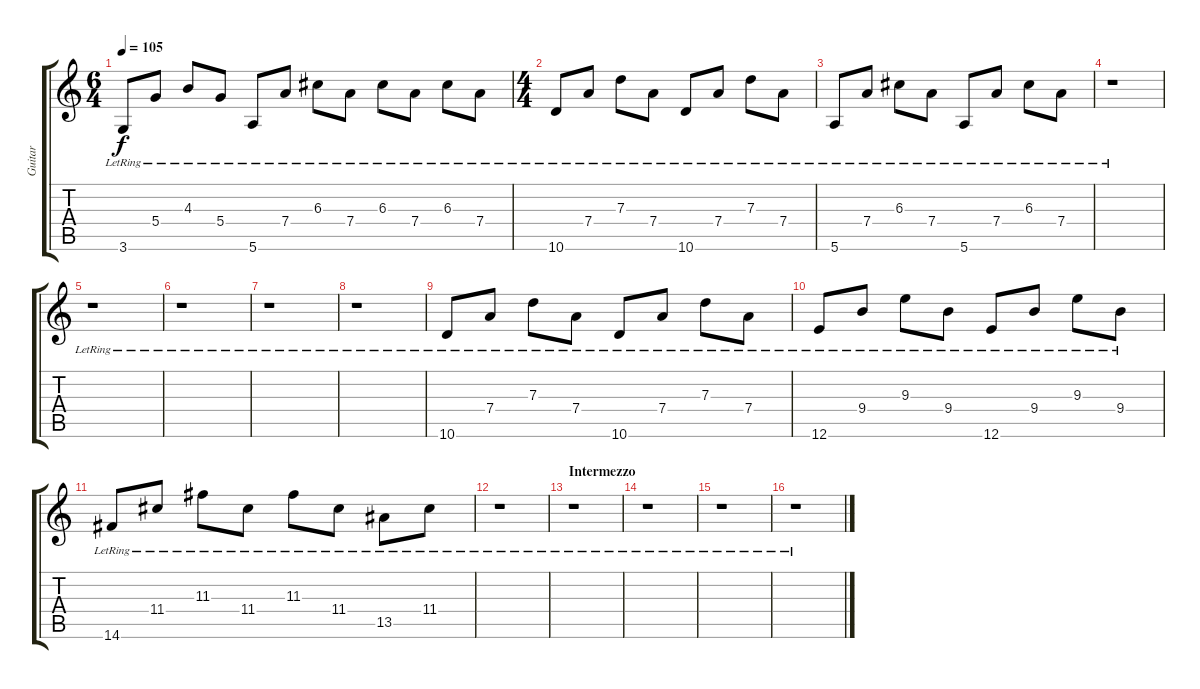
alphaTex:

\track ("Guitar" "Guitar") {instrument acousticguitarsteel}
\staff {score tabs}
\tuning (E4 B3 G3 D3 A2 E2) {hide}
\ts (6 4)
\tempo 105
\clef g2
\ks c
3.6{lr}.8{dy f} 5.4{lr}.8 4.3{lr}.8 5.4{lr}.8 5.6{lr}.8 7.4{lr}.8 6.3{lr}.8 7.4{lr}.8 6.3{lr}.8 7.4{lr}.8 6.3{lr}.8 7.4{lr}.8 |
\ts (4 4)
10.6{lr}.8 7.4{lr}.8 7.3{lr}.8 7.4{lr}.8 10.6{lr}.8 7.4{lr}.8 7.3{lr}.8 7.4{lr}.8 |
5.6{lr}.8 7.4{lr}.8 6.3{lr}.8 7.4{lr}.8 5.6{lr}.8 7.4{lr}.8 6.3{lr}.8 7.4{lr}.8 |
r.1 |
r.1 |
r.1 |
r.1 |
r.1 |
10.6{lr}.8 7.4{lr}.8 7.3{lr}.8 7.4{lr}.8 10.6{lr}.8 7.4{lr}.8 7.3{lr}.8 7.4{lr}.8 |
12.6{lr}.8 9.4{lr}.8 9.3{lr}.8 9.4{lr}.8 12.6{lr}.8 9.4{lr}.8 9.3{lr}.8 9.4{lr}.8 |
14.6{lr}.8 11.4{lr}.8 11.3{lr}.8 11.4{lr}.8 11.3{lr}.8 11.4{lr}.8 13.5{lr}.8 11.4{lr}.8 |
r.1 |
\section ("" "Intermezzo")
r.1 |
r.1 |
r.1 |
r.1
